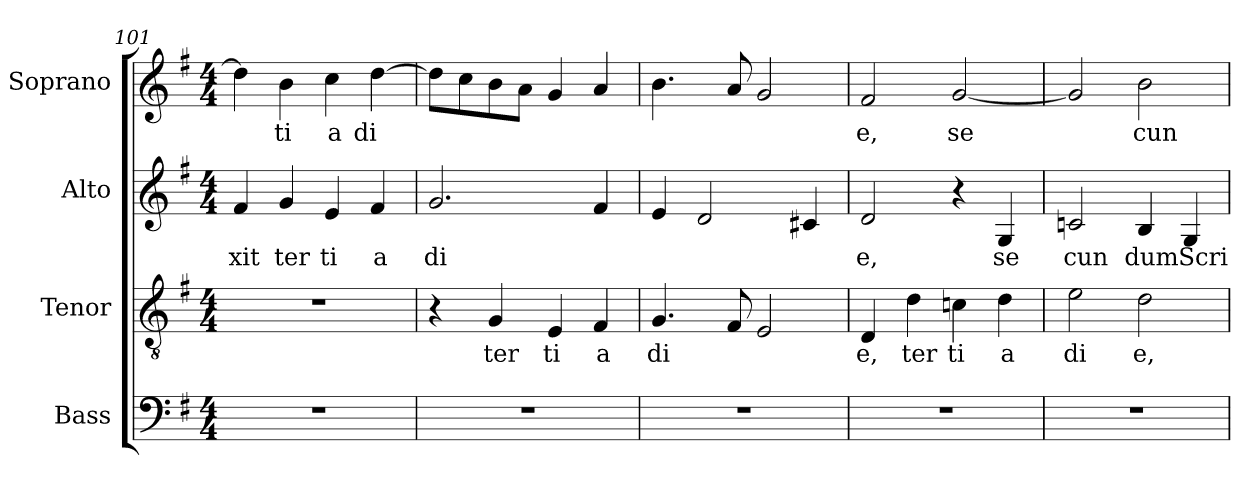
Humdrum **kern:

**kern	**kern	**text	**kern	**text	**kern	**text
*part4	*part3	*part3	*part2	*part2	*part1	*part1
*staff4	*staff3	*staff3	*staff2	*staff2	*staff1	*staff1
*I"Bass	*I"Tenor	*	*I"Alto	*	*I"Soprano	*
*I'B.	*I'T.	*	*I'A.	*	*I'S.	*
*clefF4	*clefGv2	*	*clefG2	*	*clefG2	*
*	*ITrd7c12	*	*	*	*	*
*k[f#]	*k[f#]	*	*k[f#]	*	*k[f#]	*
*G:	*G:	*	*G:	*	*G:	*
*M4/4	*M4/4	*	*M4/4	*	*M4/4	*
=101	=101	=101	=101	=101	=101	=101
!	!	!	!	!LO:LY:b:color=#000000	!	!
1r	1r	.	4f#i/	xit	4ddi\]	.
!	!	!	!	!LO:LY:b:color=#000000	!	!
!	!	!	!	!	!	!LO:LY:b:color=#000000
.	.	.	4gi/	ter	4bi\	ti
!	!	!	!	!LO:LY:b:color=#000000	!	!
!	!	!	!	!	!	!LO:LY:b:color=#000000
.	.	.	4ei/	ti	4cci\	a
!	!	!	!	!LO:LY:b:color=#000000	!	!
!	!	!	!	!	!	!LO:LY:b:color=#000000
.	.	.	4f#i/	a	[4ddi\	di
=102	=102	=102	=102	=102	=102	=102
!	!	!	!	!LO:LY:b:color=#000000	!	!
1r	4r	.	2.gi/	di	8ddi\L]	.
.	.	.	.	.	8cci\	.
!	!	!LO:LY:b:color=#000000	!	!	!	!
.	4GGi/	ter	.	.	8bi\	.
.	.	.	.	.	8ai\J	.
!	!	!LO:LY:b:color=#000000	!	!	!	!
.	4EEi/	ti	.	.	4gi/	.
!	!	!LO:LY:b:color=#000000	!	!	!	!
.	4FF#i/	a	4f#i/	.	4ai/	.
=103	=103	=103	=103	=103	=103	=103
!	!	!LO:LY:b:color=#000000	!	!	!	!
1r	4.GGi/	di	4ei/	.	4.bi\	.
.	.	.	2di/	.	.	.
.	8FF#i/	.	.	.	8ai/	.
.	2EEi/	.	.	.	2gi/	.
.	.	.	4c#Xi/	.	.	.
=104	=104	=104	=104	=104	=104	=104
!	!	!LO:LY:b:color=#000000	!	!	!	!
!	!	!	!	!LO:LY:b:color=#000000	!	!
!	!	!	!	!	!	!LO:LY:b:color=#000000
1r	4DDi/	e,	2di/	e,	2f#i/	e,
!	!	!LO:LY:b:color=#000000	!	!	!	!
.	4Di\	ter	.	.	.	.
!	!	!LO:LY:b:color=#000000	!	!	!	!
!	!	!	!	!	!	!LO:LY:b:color=#000000
.	4Cni\	ti	4r	.	[2gi/	se
!	!	!LO:LY:b:color=#000000	!	!	!	!
!	!	!	!	!LO:LY:b:color=#000000	!	!
.	4Di\	a	4Gi/	se	.	.
=105	=105	=105	=105	=105	=105	=105
!	!	!LO:LY:b:color=#000000	!	!	!	!
!	!	!	!	!LO:LY:b:color=#000000	!	!
1r	2Ei\	di	2cni/	cun	2gi/]	.
!	!	!LO:LY:b:color=#000000	!	!	!	!
!	!	!	!	!LO:LY:b:color=#000000	!	!
!	!	!	!	!	!	!LO:LY:b:color=#000000
.	2Di\	e,	4Bi/	dum	2bi\	cun
!	!	!	!	!LO:LY:b:color=#000000	!	!
.	.	.	4Gi/	Scri	.	.
=	=	=	=	=	=	=
*-	*-	*-	*-	*-	*-	*-
